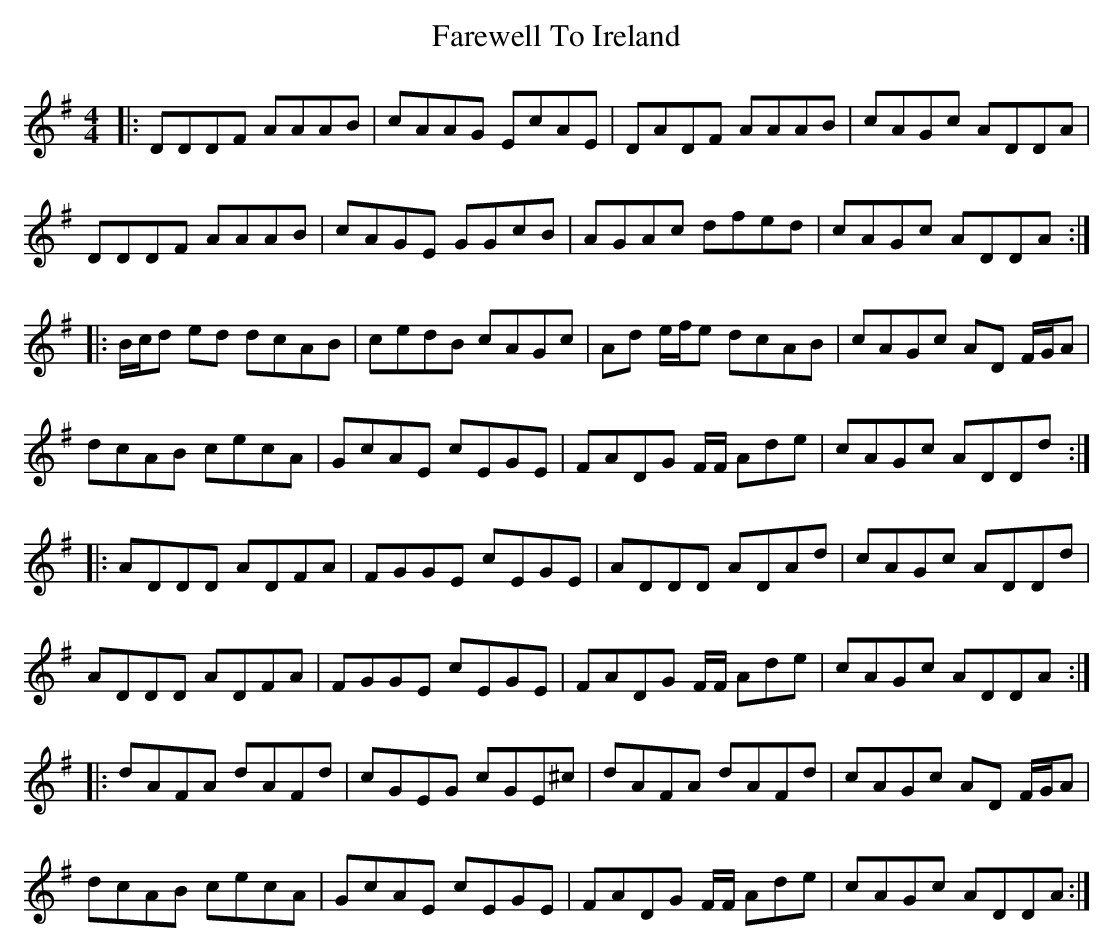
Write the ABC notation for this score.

X:1
T: Farewell To Ireland
M: 4/4
L: 1/8
K: Dmix
|:DDDF AAAB|cAAG EcAE|DADF AAAB|cAGc ADDA|
DDDF AAAB|cAGE GGcB|AGAc dfed|cAGc ADDA:|
|:B/c/d ed dcAB|cedB cAGc|Ad e/f/e dcAB|cAGc AD F/G/A|
dcAB cecA|GcAE cEGE|FADG F/F/ Ade|cAGc ADDd:|
|:ADDD ADFA|FGGE cEGE|ADDD ADAd|cAGc ADDd|
ADDD ADFA|FGGE cEGE|FADG F/F/ Ade|cAGc ADDA:|
|:dAFA dAFd|cGEG cGE^c|dAFA dAFd|cAGc AD F/G/A|
dcAB cecA|GcAE cEGE|FADG F/F/ Ade|cAGc ADDA:|
